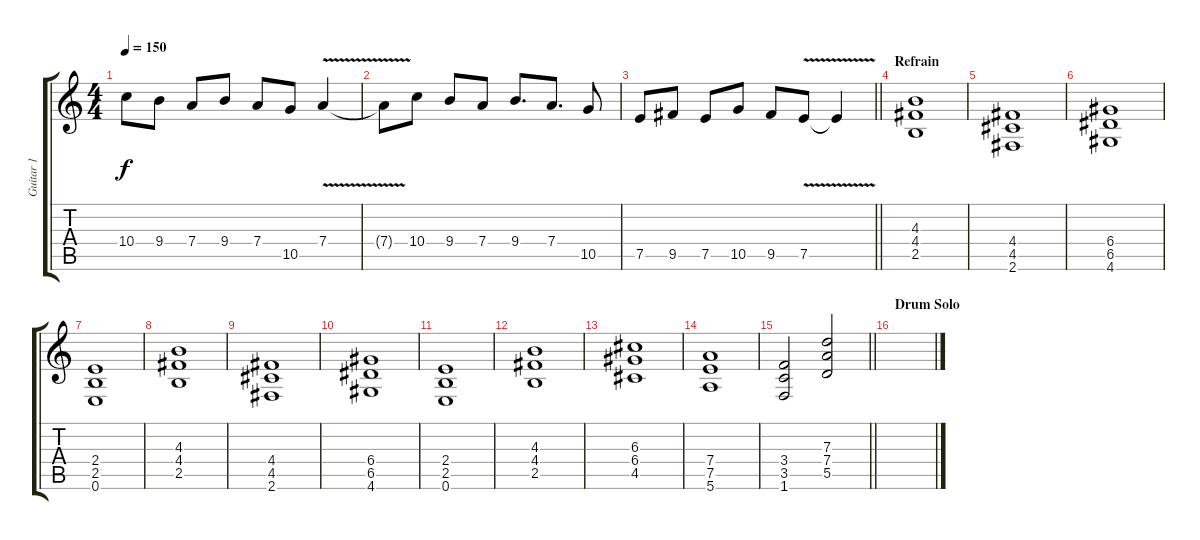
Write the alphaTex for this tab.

\track ("Guitar 1" "Guitar 1") {instrument distortionguitar}
\staff {score tabs}
\tuning (E4 B3 G3 D3 A2 E2) {hide}
\ts (4 4)
\tempo 150
\clef g2
\ks c
10.4.8{dy f} 9.4.8 7.4.8 9.4.8 7.4.8 10.5.8 7.4{v}.4 |
7.4{t}.8 10.4.8 9.4.8 7.4.8 9.4.8{d} 7.4.8{d} 10.5.8 |
\barLineRight lightlight
7.5.8 9.5.8 7.5.8 10.5.8 9.5.8 7.5{v}.8 7.5{t}.4 |
\section ("" "Refrain")
(4.3 4.4 2.5).1 |
(4.4 4.5 2.6).1 |
(6.4 6.5 4.6).1 |
(2.4 2.5 0.6).1 |
(4.3 4.4 2.5).1 |
(4.4 4.5 2.6).1 |
(6.4 6.5 4.6).1 |
(2.4 2.5 0.6).1 |
(4.3 4.4 2.5).1 |
(6.3 6.4 4.5).1 |
(7.4 7.5 5.6).1 |
\barLineRight lightlight
(3.4 3.5 1.6).2 (7.3 7.4 5.5).2 |
\section ("" "Drum Solo")
